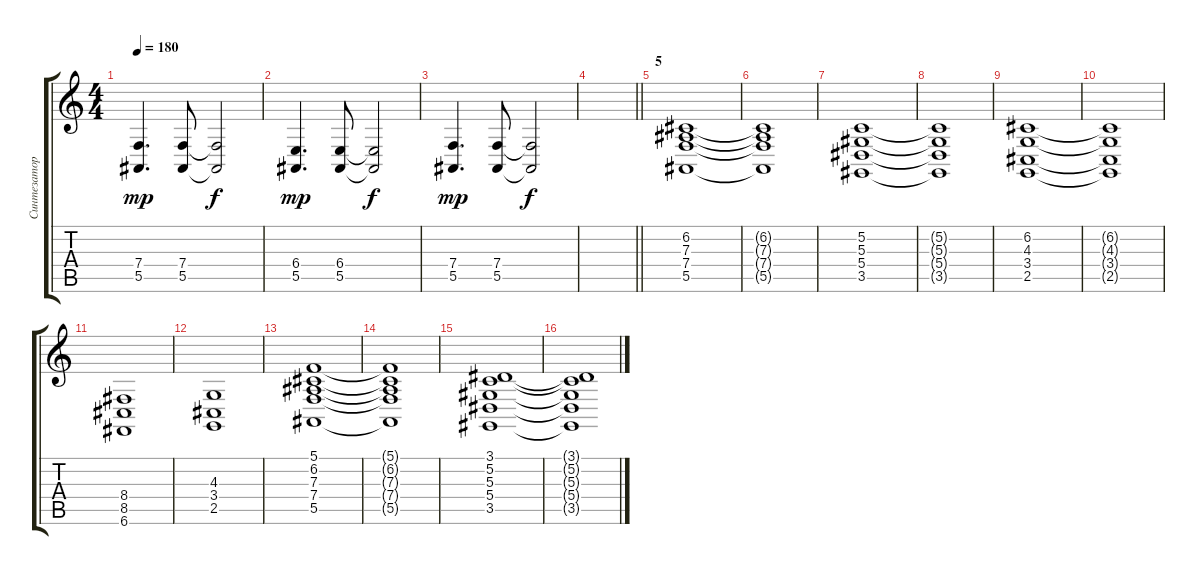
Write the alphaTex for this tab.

\track ("Синтезатор 1" "Синтезатор") {instrument stringensemble2}
\staff {score tabs}
\tuning (C4 G3 Eb3 Bb2 F2 C2) {hide}
\ts (4 4)
\tempo 180
\clef g2
\ks c
(7.4 5.5).4{d dy mp} (7.4 5.5).8 (7.4{t} 5.5{t}).2{dy f} |
(6.4 5.5).4{d dy mp} (6.4 5.5).8 (6.4{t} 5.5{t}).2{dy f} |
(7.4 5.5).4{d dy mp} (7.4 5.5).8 (7.4{t} 5.5{t}).2{dy f} |
\barLineRight lightlight
|
\section ("" "5")
(6.2 7.3 7.4 5.5).1{volume 8 instrument stringensemble1} |
(6.2{t} 7.3{t} 7.4{t} 5.5{t}).1 |
(5.2 5.3 5.4 3.5).1 |
(5.2{t} 5.3{t} 5.4{t} 3.5{t}).1 |
(6.2 4.3 3.4 2.5).1 |
(6.2{t} 4.3{t} 3.4{t} 2.5{t}).1 |
(8.4 8.5 6.6).1 |
(4.3 3.4 2.5).1 |
(5.1 6.2 7.3 7.4 5.5).1{volume 8 instrument stringensemble1} |
(5.1{t} 6.2{t} 7.3{t} 7.4{t} 5.5{t}).1 |
(3.1 5.2 5.3 5.4 3.5).1 |
(3.1{t} 5.2{t} 5.3{t} 5.4{t} 3.5{t}).1
